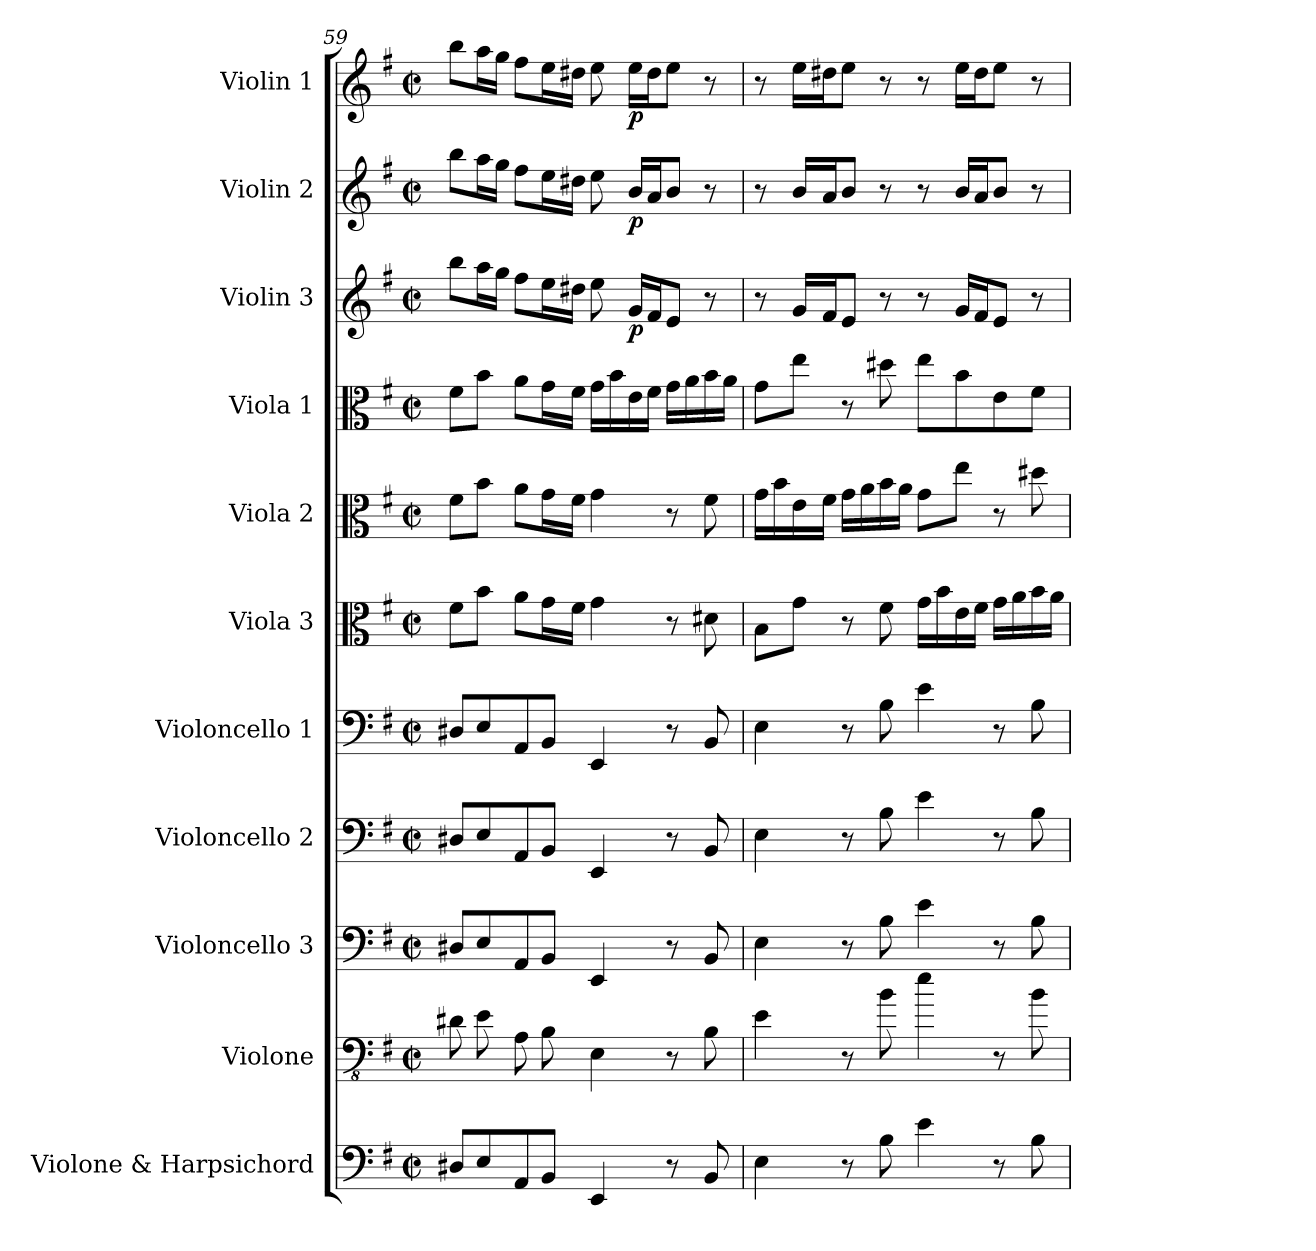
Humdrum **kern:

**kern	**kern	**kern	**kern	**kern	**kern	**kern	**kern	**kern	**dynam	**kern	**dynam	**kern	**dynam
*part11	*part10	*part9	*part8	*part7	*part6	*part5	*part4	*part3	*part3	*part2	*part2	*part1	*part1
*staff11	*staff10	*staff9	*staff8	*staff7	*staff6	*staff5	*staff4	*staff3	*staff3	*staff2	*staff2	*staff1	*staff1
*I"Violone &amp; Harpsichord	*I"Violone	*I"Violoncello 3	*I"Violoncello 2	*I"Violoncello 1	*I"Viola 3	*I"Viola 2	*I"Viola 1	*I"Violin 3	*	*I"Violin 2	*	*I"Violin 1	*
*I'Vne. &amp; Hch.	*I'Vne.	*I'Vc. 3	*I'Vc. 2	*I'Vc. 1	*I'Vla. 3	*I'Vla. 2	*I'Vla. 1	*I'Vln. 3	*	*I'Vln. 2	*	*I'Vln. 1	*
!!LO:PB:g=z
*clefF4	*clefFv4	*clefF4	*clefF4	*clefF4	*clefC3	*clefC3	*clefC3	*clefG2	*	*clefG2	*	*clefG2	*
*	*ITrd7c12	*	*	*	*	*	*	*	*	*	*	*	*
*k[f#]	*k[f#]	*k[f#]	*k[f#]	*k[f#]	*k[f#]	*k[f#]	*k[f#]	*k[f#]	*	*k[f#]	*	*k[f#]	*
*M4/4	*M4/4	*M4/4	*M4/4	*M4/4	*M4/4	*M4/4	*M4/4	*M4/4	*	*M4/4	*	*M4/4	*
*met(c|)	*met(c|)	*met(c|)	*met(c|)	*met(c|)	*met(c|)	*met(c|)	*met(c|)	*met(c|)	*	*met(c|)	*	*met(c|)	*
=59	=59	=59	=59	=59	=59	=59	=59	=59	=59	=59	=59	=59	=59
8D#X/L	8DD#X	8D#X/L	8D#X/L	8D#X/L	8f#\L	8f#\L	8f#\L	8bb\L	.	8bb\L	.	8bb\L	.
8E/	8EE	8E/	8E/	8E/	8b\J	8b\J	8b\J	16aa\L	.	16aa\L	.	16aa\L	.
.	.	.	.	.	.	.	.	16gg\JJ	.	16gg\JJ	.	16gg\JJ	.
8AA/	8AAA	8AA/	8AA/	8AA/	8a\L	8a\L	8a\L	8ff#\L	.	8ff#\L	.	8ff#\L	.
8BB/J	8BBB	8BB/J	8BB/J	8BB/J	16g\L	16g\L	16g\L	16ee\L	.	16ee\L	.	16ee\L	.
.	.	.	.	.	16f#\JJ	16f#\JJ	16f#\JJ	16dd#X\JJ	.	16dd#X\JJ	.	16dd#X\JJ	.
4EE/	4EEE	4EE/	4EE/	4EE/	4g\	4g\	16g\LL	8ee\	.	8ee\	.	8ee\	.
.	.	.	.	.	.	.	16b\	.	.	.	.	.	.
!	!	!	!	!	!	!	!	!	!LO:DY:b	!	!LO:DY:b	!	!LO:DY:b
.	.	.	.	.	.	.	16e\	16g/LL	p	16b/LL	p	16ee\LL	p
.	.	.	.	.	.	.	16f#\JJ	16f#/J	.	16a/J	.	16dd#\J	.
8r	8r	8r	8r	8r	8r	8r	16g\LL	8e/J	.	8b/J	.	8ee\J	.
.	.	.	.	.	.	.	16a\	.	.	.	.	.	.
8BB/	8BBB	8BB/	8BB/	8BB/	8d#X\	8f#\	16b\	8r	.	8r	.	8r	.
.	.	.	.	.	.	.	16a\JJ	.	.	.	.	.	.
=60	=60	=60	=60	=60	=60	=60	=60	=60	=60	=60	=60	=60	=60
4E\	4EE	4E\	4E\	4E\	8B\L	16g\LL	8g\L	8r	.	8r	.	8r	.
.	.	.	.	.	.	16b\	.	.	.	.	.	.	.
.	.	.	.	.	8g\J	16e\	8ee\J	16g/LL	.	16b/LL	.	16ee\LL	.
.	.	.	.	.	.	16f#\JJ	.	16f#/J	.	16a/J	.	16dd#X\J	.
8r	8r	8r	8r	8r	8r	16g\LL	8r	8e/J	.	8b/J	.	8ee\J	.
.	.	.	.	.	.	16a\	.	.	.	.	.	.	.
8B\	8BB	8B\	8B\	8B\	8f#\	16b\	8dd#X\	8r	.	8r	.	8r	.
.	.	.	.	.	.	16a\JJ	.	.	.	.	.	.	.
4e\	4E	4e\	4e\	4e\	16g\LL	8g\L	8ee\L	8r	.	8r	.	8r	.
.	.	.	.	.	16b\	.	.	.	.	.	.	.	.
.	.	.	.	.	16e\	8ee\J	8b\	16g/LL	.	16b/LL	.	16ee\LL	.
.	.	.	.	.	16f#\JJ	.	.	16f#/J	.	16a/J	.	16dd#\J	.
8r	8r	8r	8r	8r	16g\LL	8r	8e\	8e/J	.	8b/J	.	8ee\J	.
.	.	.	.	.	16a\	.	.	.	.	.	.	.	.
8B\	8BB	8B\	8B\	8B\	16b\	8dd#X\	8f#\J	8r	.	8r	.	8r	.
.	.	.	.	.	16a\JJ	.	.	.	.	.	.	.	.
=	=	=	=	=	=	=	=	=	=	=	=	=	=
*-	*-	*-	*-	*-	*-	*-	*-	*-	*-	*-	*-	*-	*-
